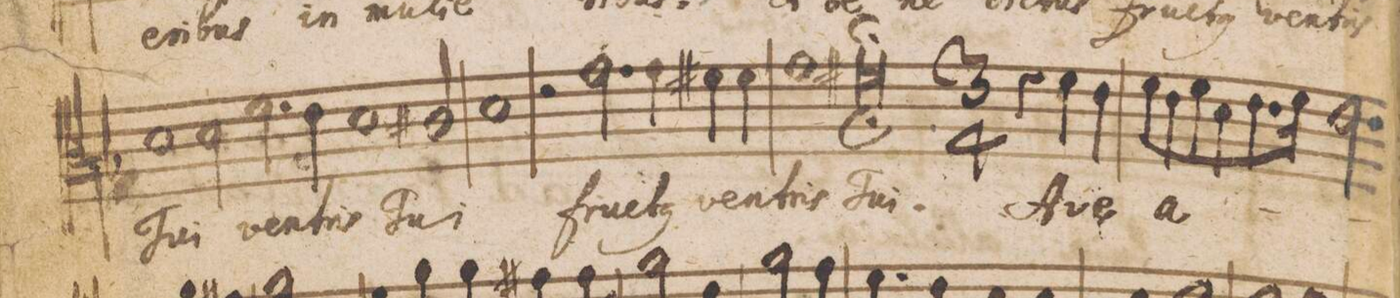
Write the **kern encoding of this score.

**kern	**text	**text
*I"Altus	*	*
*clefC3	*	*
*k[b-]	*	*
*met(C|)	*	*
*M2/1	*	*
1d	Tu-	.
2d\	-i	.
2.f\	ven-	.
=22-	=22-	=22-
4e\	-tris	.
1d	Tu-	.
2c#X/	-i	.
=23-	=23-	=23-
1d	.	.
2r	.	.
2.g\	fru-	.
=24-	=24-	=24-
4g\	-ct(us)	.
4f#X\	ven-	.
4f#\	-tris	.
1g	Tu-	.
=25-	=25-	=25-
0f#X;;	-i.	.
=26||	=26||	=26||
*k[]	*	*
*M3/4	*	*
4r	.	.
4f\	A-	.
4e\	-ve	.
=27-	=27-	=27-
8f\L	a-	.
8e\	.	.
8f\	.	.
8d\	.	.
8.e\	.	.
16f\Jk	.	.
=28-	=28-	=28-
2.e\	.	.
=29-	=29-	=29-
*-	*-	*-
